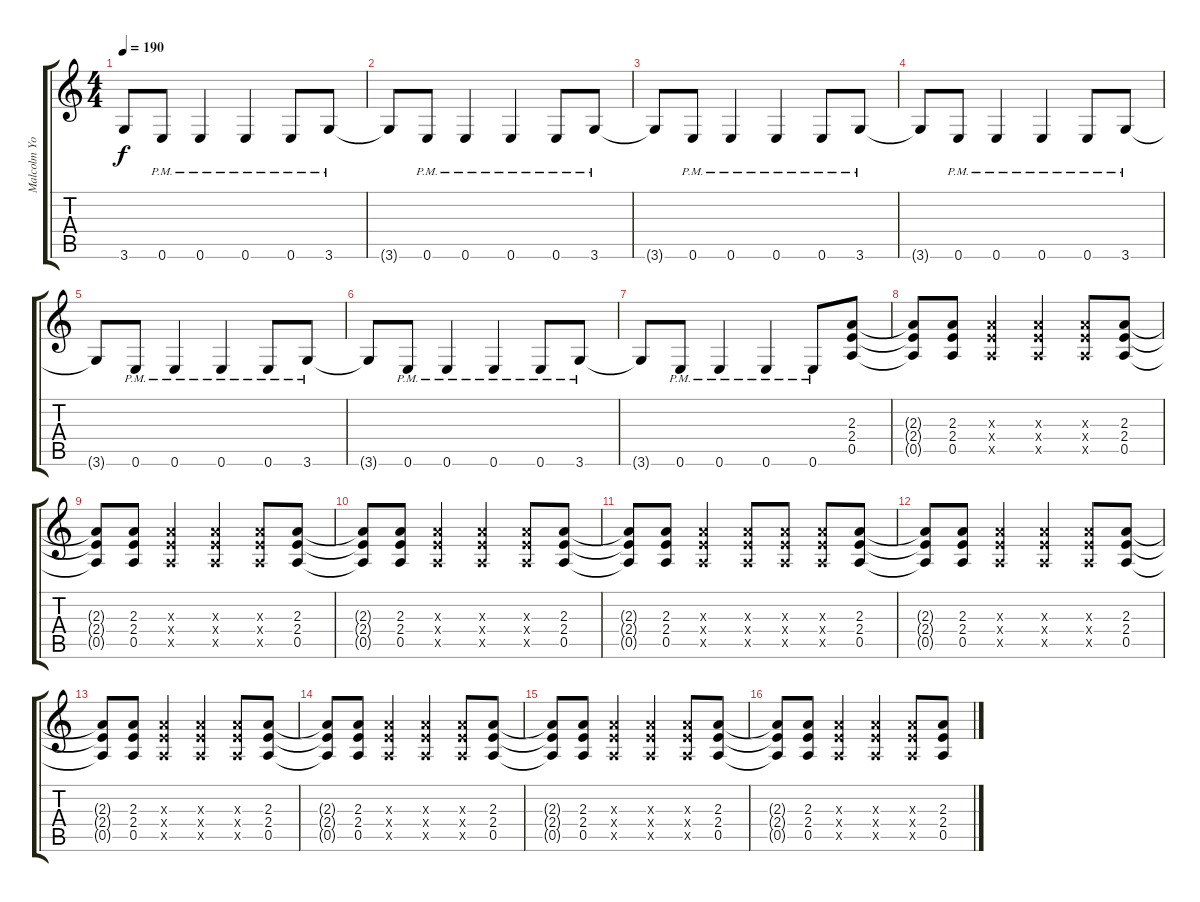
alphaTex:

\track ("Malcolm Young (Rhythm Guitar)" "Malcolm Yo") {instrument overdrivenguitar}
\staff {score tabs}
\tuning (E4 B3 G3 D3 A2 E2) {hide}
\ts (4 4)
\tempo 190
\clef g2
\ks c
3.6{t}.8{dy f} 0.6{pm}.8 0.6{pm}.4 0.6{pm}.4 0.6{pm}.8 3.6{pm}.8 |
3.6{t}.8 0.6{pm}.8 0.6{pm}.4 0.6{pm}.4 0.6{pm}.8 3.6{pm}.8 |
3.6{t}.8 0.6{pm}.8 0.6{pm}.4 0.6{pm}.4 0.6{pm}.8 3.6{pm}.8 |
3.6{t}.8 0.6{pm}.8 0.6{pm}.4 0.6{pm}.4 0.6{pm}.8 3.6{pm}.8 |
3.6{t}.8 0.6{pm}.8 0.6{pm}.4 0.6{pm}.4 0.6{pm}.8 3.6{pm}.8 |
3.6{t}.8 0.6{pm}.8 0.6{pm}.4 0.6{pm}.4 0.6{pm}.8 3.6{pm}.8 |
3.6{t}.8 0.6{pm}.8 0.6{pm}.4 0.6{pm}.4 0.6{pm}.8 (2.3 2.4 0.5).8 |
(2.3{t} 2.4{t} 0.5{t}).8 (2.3 2.4 0.5).8 (2.3{x} 2.4{x} 0.5{x}).4 (2.3{x} 2.4{x} 0.5{x}).4 (2.3{x} 2.4{x} 0.5{x}).8 (2.3 2.4 0.5).8 |
(2.3{t} 2.4{t} 0.5{t}).8 (2.3 2.4 0.5).8 (2.3{x} 2.4{x} 0.5{x}).4 (2.3{x} 2.4{x} 0.5{x}).4 (2.3{x} 2.4{x} 0.5{x}).8 (2.3 2.4 0.5).8 |
(2.3{t} 2.4{t} 0.5{t}).8 (2.3 2.4 0.5).8 (2.3{x} 2.4{x} 0.5{x}).4 (2.3{x} 2.4{x} 0.5{x}).4 (2.3{x} 2.4{x} 0.5{x}).8 (2.3 2.4 0.5).8 |
(2.3{t} 2.4{t} 0.5{t}).8 (2.3 2.4 0.5).8 (2.3{x} 2.4{x} 0.5{x}).4 (2.3{x} 2.4{x} 0.5{x}).8 (2.3{x} 2.4{x} 0.5{x}).8 (2.3{x} 2.4{x} 0.5{x}).8 (2.3 2.4 0.5).8 |
(2.3{t} 2.4{t} 0.5{t}).8 (2.3 2.4 0.5).8 (2.3{x} 2.4{x} 0.5{x}).4 (2.3{x} 2.4{x} 0.5{x}).4 (2.3{x} 2.4{x} 0.5{x}).8 (2.3 2.4 0.5).8 |
(2.3{t} 2.4{t} 0.5{t}).8 (2.3 2.4 0.5).8 (2.3{x} 2.4{x} 0.5{x}).4 (2.3{x} 2.4{x} 0.5{x}).4 (2.3{x} 2.4{x} 0.5{x}).8 (2.3 2.4 0.5).8 |
(2.3{t} 2.4{t} 0.5{t}).8 (2.3 2.4 0.5).8 (2.3{x} 2.4{x} 0.5{x}).4 (2.3{x} 2.4{x} 0.5{x}).4 (2.3{x} 2.4{x} 0.5{x}).8 (2.3 2.4 0.5).8 |
(2.3{t} 2.4{t} 0.5{t}).8 (2.3 2.4 0.5).8 (2.3{x} 2.4{x} 0.5{x}).4 (2.3{x} 2.4{x} 0.5{x}).4 (2.3{x} 2.4{x} 0.5{x}).8 (2.3 2.4 0.5).8 |
(2.3{t} 2.4{t} 0.5{t}).8 (2.3 2.4 0.5).8 (2.3{x} 2.4{x} 0.5{x}).4 (2.3{x} 2.4{x} 0.5{x}).4 (2.3{x} 2.4{x} 0.5{x}).8 (2.3 2.4 0.5).8
